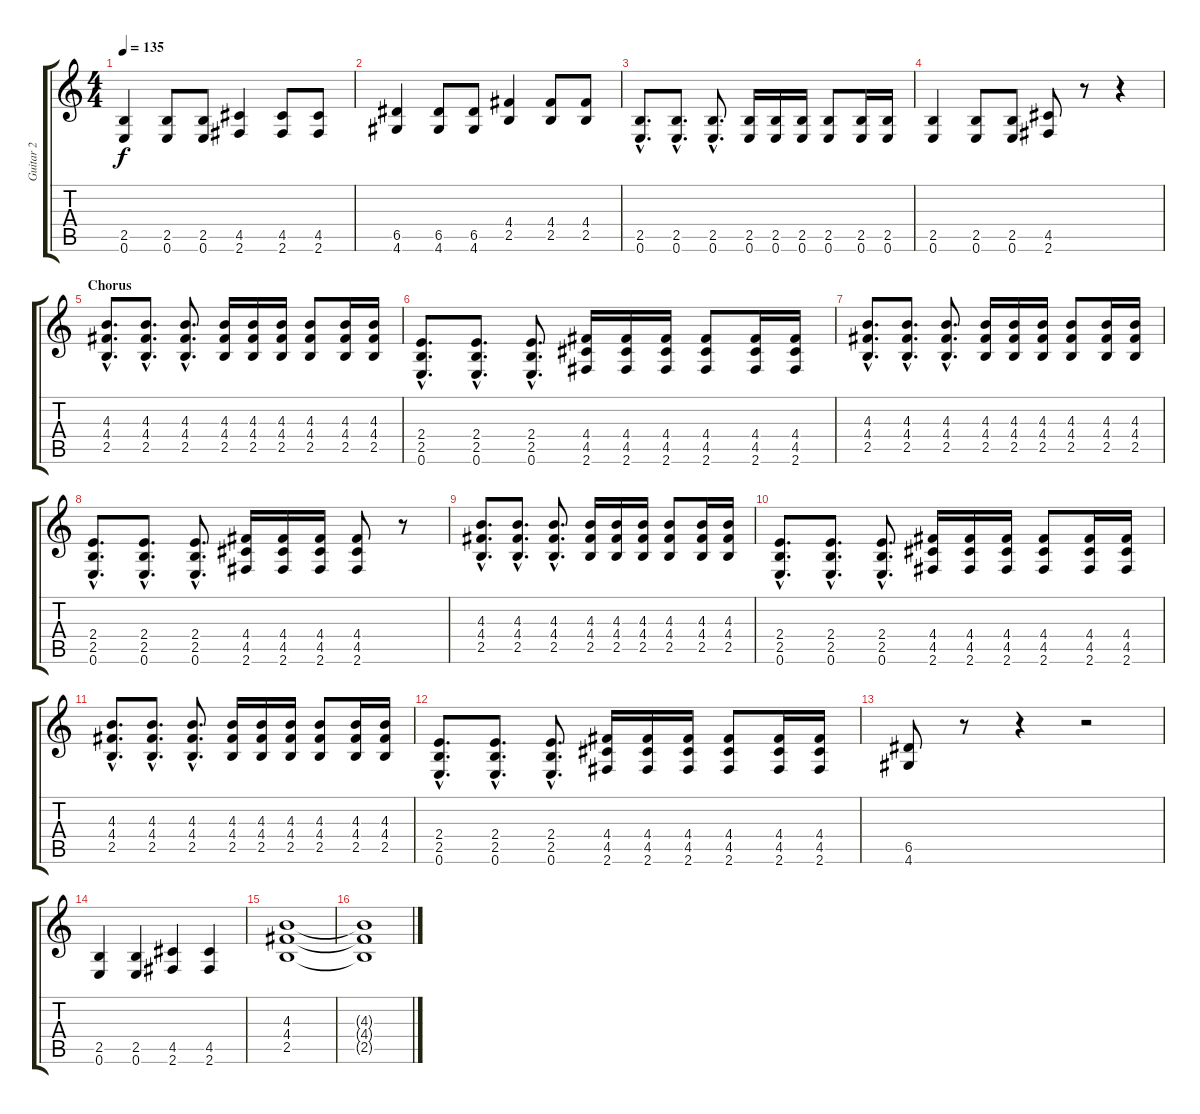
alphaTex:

\track ("Guitar 2" "Guitar 2") {instrument distortionguitar}
\staff {score tabs}
\tuning (E4 B3 G3 D3 A2 E2) {hide}
\ts (4 4)
\tempo 135
\clef g2
\ks c
(2.5 0.6).4{dy f} (2.5 0.6).8 (2.5 0.6).8 (4.5 2.6).4 (4.5 2.6).8 (4.5 2.6).8 |
(6.5 4.6).4 (6.5 4.6).8 (6.5 4.6).8 (4.4 2.5).4 (4.4 2.5).8 (4.4 2.5).8 |
(2.5{hac} 0.6{hac}).8{d} (2.5{hac} 0.6{hac}).8{d} (2.5{hac} 0.6{hac}).8{d} (2.5 0.6).16 (2.5 0.6).16 (2.5 0.6).16 (2.5 0.6).8 (2.5 0.6).16 (2.5 0.6).16 |
(2.5 0.6).4 (2.5 0.6).8 (2.5 0.6).8 (4.5 2.6).8 r.8 r.4 |
\section ("" "Chorus")
(4.3{hac} 4.4{hac} 2.5{hac}).8{d} (4.3{hac} 4.4{hac} 2.5{hac}).8{d} (4.3{hac} 4.4{hac} 2.5{hac}).8{d} (4.3 4.4 2.5).16 (4.3 4.4 2.5).16 (4.3 4.4 2.5).16 (4.3 4.4 2.5).8 (4.3 4.4 2.5).16 (4.3 4.4 2.5).16 |
(2.4{hac} 2.5{hac} 0.6{hac}).8{d} (2.4{hac} 2.5{hac} 0.6{hac}).8{d} (2.4{hac} 2.5{hac} 0.6{hac}).8{d} (4.4 4.5 2.6).16 (4.4 4.5 2.6).16 (4.4 4.5 2.6).16 (4.4 4.5 2.6).8 (4.4 4.5 2.6).16 (4.4 4.5 2.6).16 |
(4.3{hac} 4.4{hac} 2.5{hac}).8{d} (4.3{hac} 4.4{hac} 2.5{hac}).8{d} (4.3{hac} 4.4{hac} 2.5{hac}).8{d} (4.3 4.4 2.5).16 (4.3 4.4 2.5).16 (4.3 4.4 2.5).16 (4.3 4.4 2.5).8 (4.3 4.4 2.5).16 (4.3 4.4 2.5).16 |
(2.4{hac} 2.5{hac} 0.6{hac}).8{d} (2.4{hac} 2.5{hac} 0.6{hac}).8{d} (2.4{hac} 2.5{hac} 0.6{hac}).8{d} (4.4 4.5 2.6).16 (4.4 4.5 2.6).16 (4.4 4.5 2.6).16 (4.4 4.5 2.6).8 r.8 |
(4.3{hac} 4.4{hac} 2.5{hac}).8{d} (4.3{hac} 4.4{hac} 2.5{hac}).8{d} (4.3{hac} 4.4{hac} 2.5{hac}).8{d} (4.3 4.4 2.5).16 (4.3 4.4 2.5).16 (4.3 4.4 2.5).16 (4.3 4.4 2.5).8 (4.3 4.4 2.5).16 (4.3 4.4 2.5).16 |
(2.4{hac} 2.5{hac} 0.6{hac}).8{d} (2.4{hac} 2.5{hac} 0.6{hac}).8{d} (2.4{hac} 2.5{hac} 0.6{hac}).8{d} (4.4 4.5 2.6).16 (4.4 4.5 2.6).16 (4.4 4.5 2.6).16 (4.4 4.5 2.6).8 (4.4 4.5 2.6).16 (4.4 4.5 2.6).16 |
(4.3{hac} 4.4{hac} 2.5{hac}).8{d} (4.3{hac} 4.4{hac} 2.5{hac}).8{d} (4.3{hac} 4.4{hac} 2.5{hac}).8{d} (4.3 4.4 2.5).16 (4.3 4.4 2.5).16 (4.3 4.4 2.5).16 (4.3 4.4 2.5).8 (4.3 4.4 2.5).16 (4.3 4.4 2.5).16 |
(2.4{hac} 2.5{hac} 0.6{hac}).8{d} (2.4{hac} 2.5{hac} 0.6{hac}).8{d} (2.4{hac} 2.5{hac} 0.6{hac}).8{d} (4.4 4.5 2.6).16 (4.4 4.5 2.6).16 (4.4 4.5 2.6).16 (4.4 4.5 2.6).8 (4.4 4.5 2.6).16 (4.4 4.5 2.6).16 |
(6.5 4.6).8 r.8 r.4 r.2 |
(2.5 0.6).4 (2.5 0.6).4 (4.5 2.6).4 (4.5 2.6).4 |
(4.3 4.4 2.5).1 |
(4.3{t} 4.4{t} 2.5{t}).1
